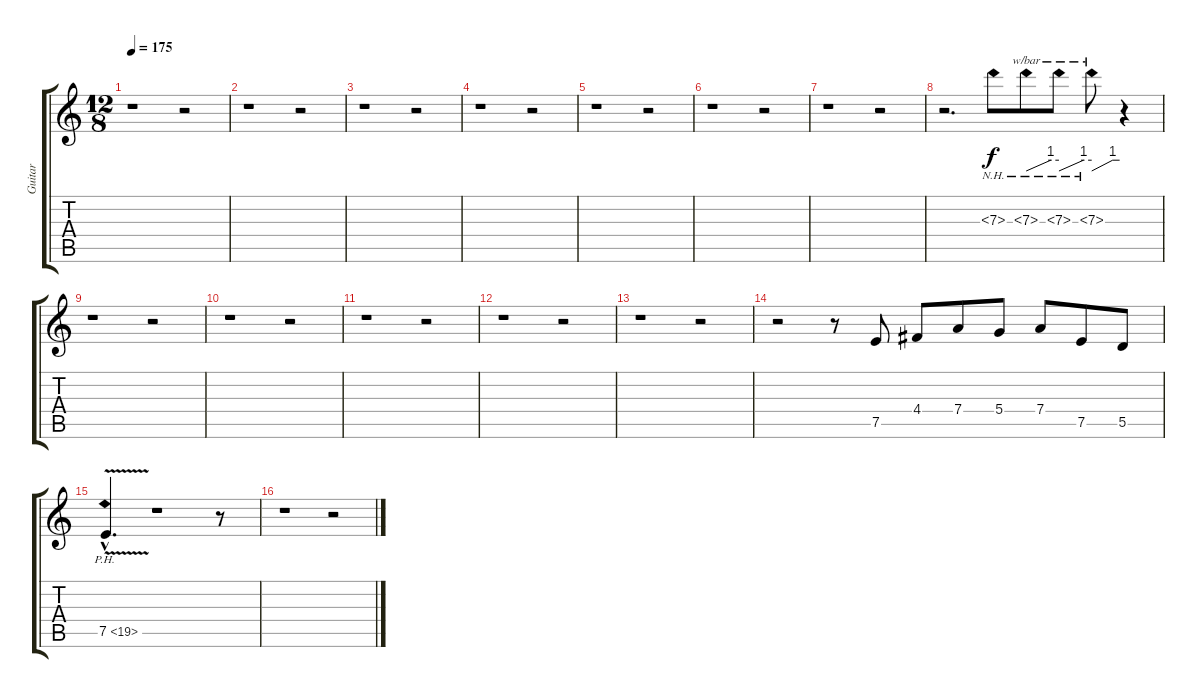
\track ("Guitar" "Guitar") {instrument distortionguitar}
\staff {score tabs}
\tuning (E4 B3 G3 D3 A2 E2) {hide}
\ts (12 8)
\tempo 175
\clef g2
\ks c
r.1{dy f} r.2 |
r.1 r.2 |
r.1 r.2 |
r.1 r.2 |
r.1 r.2 |
r.1 r.2 |
r.1 r.2 |
r.2{d} 7.3{nh}.8 7.3{nh}.8{tbe (custom default 0 0 45 4 60 4)} 7.3{nh}.8{tbe (custom default 0 0 45 4 60 4)} 7.3{nh}.8{tbe (custom default 0 0 45 4 60 4)} r.4 |
r.1 r.2 |
r.1 r.2 |
r.1 r.2 |
r.1 r.2 |
r.1 r.2 |
r.2 r.8 7.5.8 4.4.8 7.4.8 5.4.8 7.4.8 7.5.8 5.5.8 |
7.5{ph 12 v hac}.4{d} r.1 r.8 |
r.1 r.2
